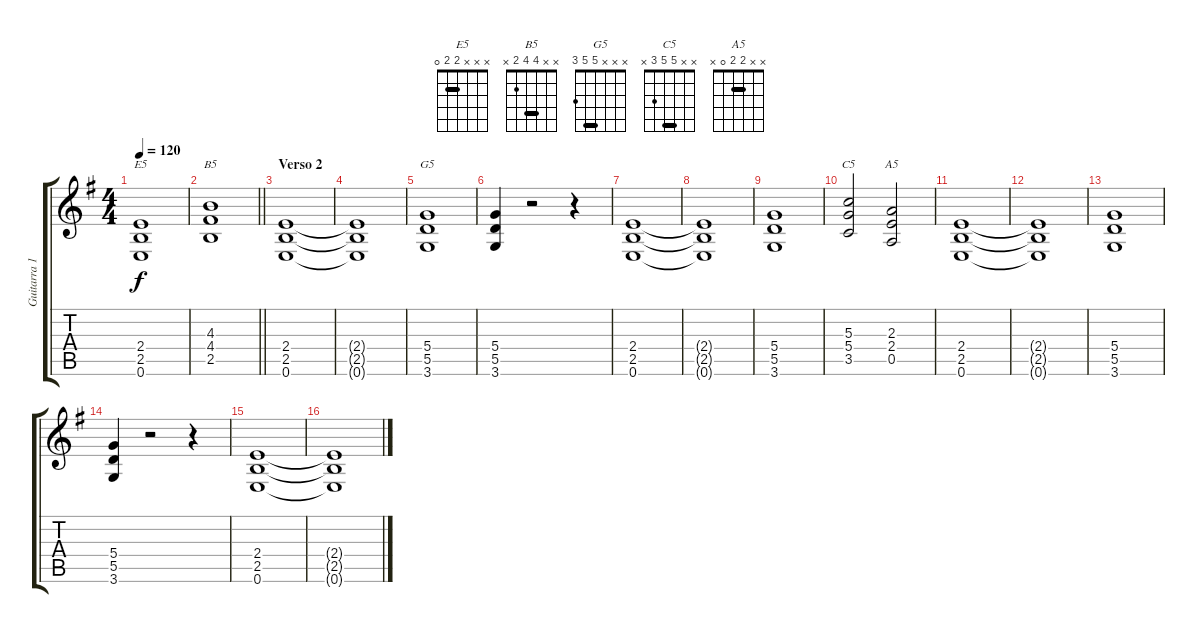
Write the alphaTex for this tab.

\track ("Guitarra 1" "Guitarra 1") {instrument overdrivenguitar}
\staff {score tabs}
\tuning (E4 B3 G3 D3 A2 E2) {hide}
\chord ("E5" x x x 2 2 0) {barre 2}
\chord ("B5" x x 4 4 2 x) {barre 4}
\chord ("G5" x x x 5 5 3) {barre 5}
\chord ("C5" x x 5 5 3 x) {barre 5}
\chord ("A5" x x 2 2 0 x) {barre 2}
\ts (4 4)
\tempo 120
\clef g2
\ks g
(2.4 2.5 0.6).1{ch "E5" dy f} |
\barLineRight lightlight
(4.3 4.4 2.5).1{ch "B5"} |
\section ("" "Verso 2")
(2.4 2.5 0.6).1 |
(2.4{t} 2.5{t} 0.6{t}).1 |
(5.4 5.5 3.6).1{ch "G5"} |
(5.4 5.5 3.6).4 r.2 r.4 |
(2.4 2.5 0.6).1 |
(2.4{t} 2.5{t} 0.6{t}).1 |
(5.4 5.5 3.6).1 |
(5.3 5.4 3.5).2{ch "C5"} (2.3 2.4 0.5).2{ch "A5"} |
(2.4 2.5 0.6).1 |
(2.4{t} 2.5{t} 0.6{t}).1 |
(5.4 5.5 3.6).1 |
(5.4 5.5 3.6).4 r.2 r.4 |
(2.4 2.5 0.6).1 |
(2.4{t} 2.5{t} 0.6{t}).1
